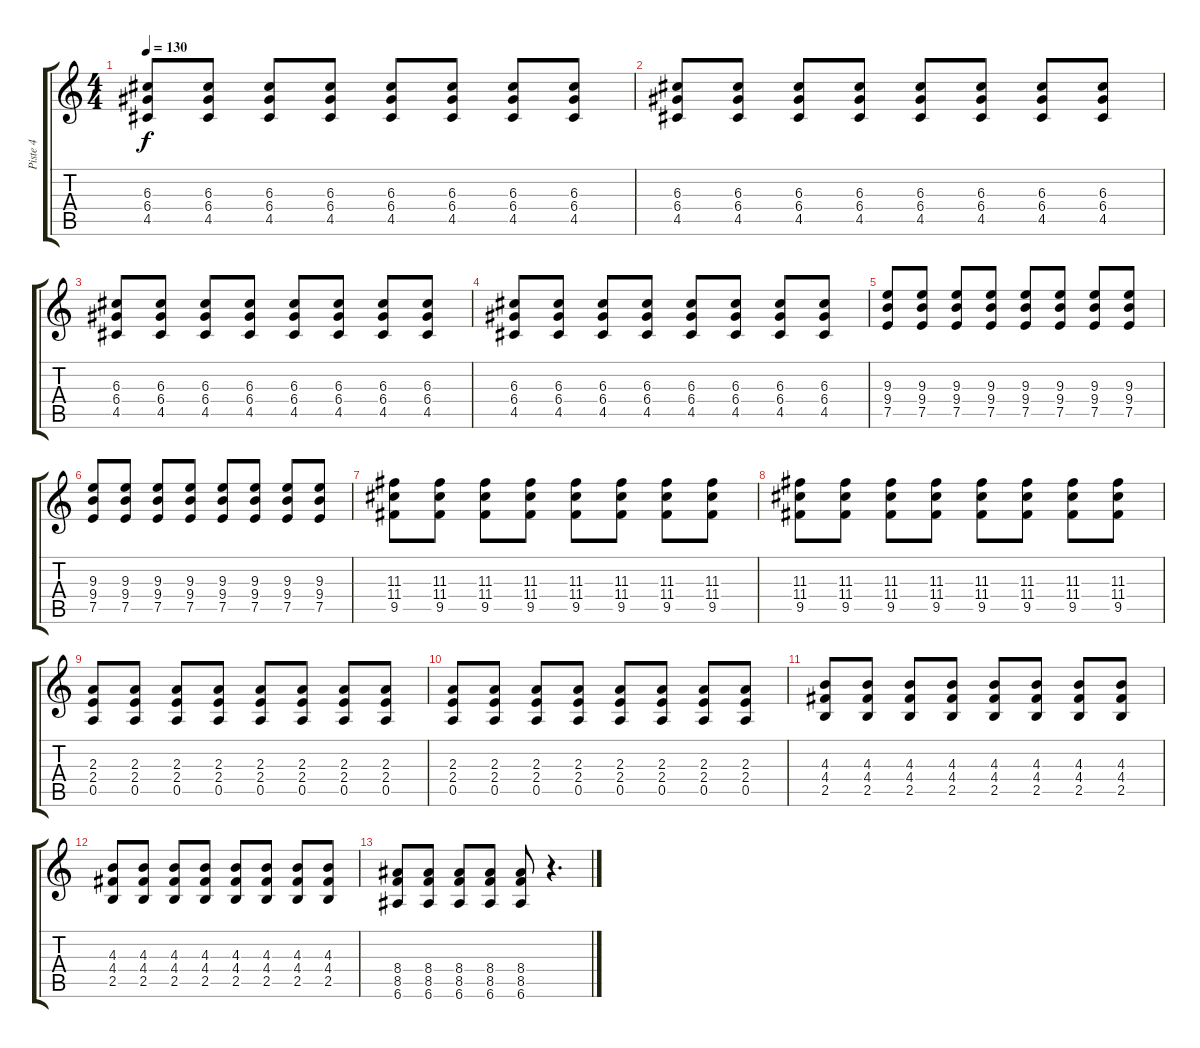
\track ("Piste 4" "Piste 4") {instrument distortionguitar}
\staff {score tabs}
\tuning (E4 B3 G3 D3 A2 E2) {hide}
\ts (4 4)
\tempo 130
\clef g2
\ks c
(6.3 6.4 4.5).8{dy f volume 15 instrument distortionguitar} (6.3 6.4 4.5).8 (6.3 6.4 4.5).8 (6.3 6.4 4.5).8 (6.3 6.4 4.5).8 (6.3 6.4 4.5).8 (6.3 6.4 4.5).8 (6.3 6.4 4.5).8 |
(6.3 6.4 4.5).8{volume 15 instrument distortionguitar} (6.3 6.4 4.5).8 (6.3 6.4 4.5).8 (6.3 6.4 4.5).8 (6.3 6.4 4.5).8 (6.3 6.4 4.5).8 (6.3 6.4 4.5).8 (6.3 6.4 4.5).8 |
(6.3 6.4 4.5).8{volume 15 instrument distortionguitar} (6.3 6.4 4.5).8 (6.3 6.4 4.5).8 (6.3 6.4 4.5).8 (6.3 6.4 4.5).8 (6.3 6.4 4.5).8 (6.3 6.4 4.5).8 (6.3 6.4 4.5).8 |
(6.3 6.4 4.5).8{volume 15 instrument distortionguitar} (6.3 6.4 4.5).8 (6.3 6.4 4.5).8 (6.3 6.4 4.5).8 (6.3 6.4 4.5).8 (6.3 6.4 4.5).8 (6.3 6.4 4.5).8 (6.3 6.4 4.5).8 |
(9.3 9.4 7.5).8{volume 15 instrument distortionguitar} (9.3 9.4 7.5).8 (9.3 9.4 7.5).8 (9.3 9.4 7.5).8 (9.3 9.4 7.5).8 (9.3 9.4 7.5).8 (9.3 9.4 7.5).8 (9.3 9.4 7.5).8 |
(9.3 9.4 7.5).8{volume 15 instrument distortionguitar} (9.3 9.4 7.5).8 (9.3 9.4 7.5).8 (9.3 9.4 7.5).8 (9.3 9.4 7.5).8 (9.3 9.4 7.5).8 (9.3 9.4 7.5).8 (9.3 9.4 7.5).8 |
(11.3 11.4 9.5).8{volume 15 instrument distortionguitar} (11.3 11.4 9.5).8 (11.3 11.4 9.5).8 (11.3 11.4 9.5).8 (11.3 11.4 9.5).8 (11.3 11.4 9.5).8 (11.3 11.4 9.5).8 (11.3 11.4 9.5).8 |
(11.3 11.4 9.5).8{volume 15 instrument distortionguitar} (11.3 11.4 9.5).8 (11.3 11.4 9.5).8 (11.3 11.4 9.5).8 (11.3 11.4 9.5).8 (11.3 11.4 9.5).8 (11.3 11.4 9.5).8 (11.3 11.4 9.5).8 |
(2.3 2.4 0.5).8 (2.3 2.4 0.5).8 (2.3 2.4 0.5).8 (2.3 2.4 0.5).8 (2.3 2.4 0.5).8 (2.3 2.4 0.5).8 (2.3 2.4 0.5).8 (2.3 2.4 0.5).8 |
(2.3 2.4 0.5).8 (2.3 2.4 0.5).8 (2.3 2.4 0.5).8 (2.3 2.4 0.5).8 (2.3 2.4 0.5).8 (2.3 2.4 0.5).8 (2.3 2.4 0.5).8 (2.3 2.4 0.5).8 |
(4.3 4.4 2.5).8 (4.3 4.4 2.5).8 (4.3 4.4 2.5).8 (4.3 4.4 2.5).8 (4.3 4.4 2.5).8 (4.3 4.4 2.5).8 (4.3 4.4 2.5).8 (4.3 4.4 2.5).8 |
(4.3 4.4 2.5).8 (4.3 4.4 2.5).8 (4.3 4.4 2.5).8 (4.3 4.4 2.5).8 (4.3 4.4 2.5).8 (4.3 4.4 2.5).8 (4.3 4.4 2.5).8 (4.3 4.4 2.5).8 |
(8.4 8.5 6.6).8 (8.4 8.5 6.6).8 (8.4 8.5 6.6).8 (8.4 8.5 6.6).8 (8.4 8.5 6.6).8 r.4{d}
